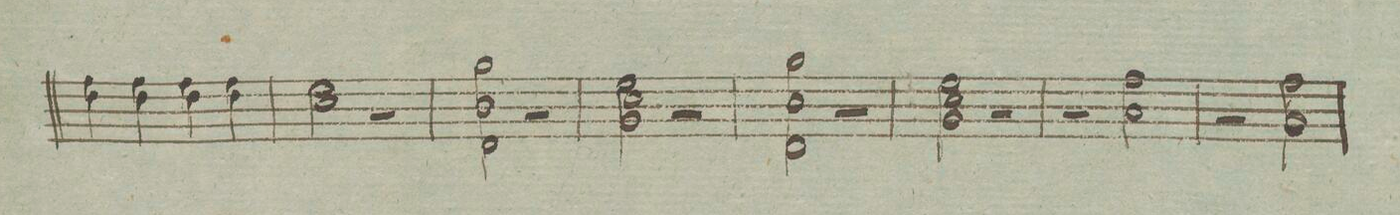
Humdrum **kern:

**kern	**dynam
*I"Violino. 2do	*
*clefG2	*
*k[]	*
*met(c)	*
*M4/4	*
4ff 4dd\	.
4ff 4dd\	.
4ff 4dd\	.
4ff 4dd\	.
=152	=152
2ee 2cc\	.
2rg	.
=153	=153
2gg 2b 2d\	.
2rg	.
=154	=154
2ee 2cc 2g\	.
2rg	.
=155	=155
2gg 2cc 2d\	.
2rg	.
=156	=156
2ee 2cc 2g\	.
2rg	.
=157	=157
2rg	.
2ff 2a\	.
=158	=158
2rg	.
2ff 2a\	.
=159	=159
*-	*-
